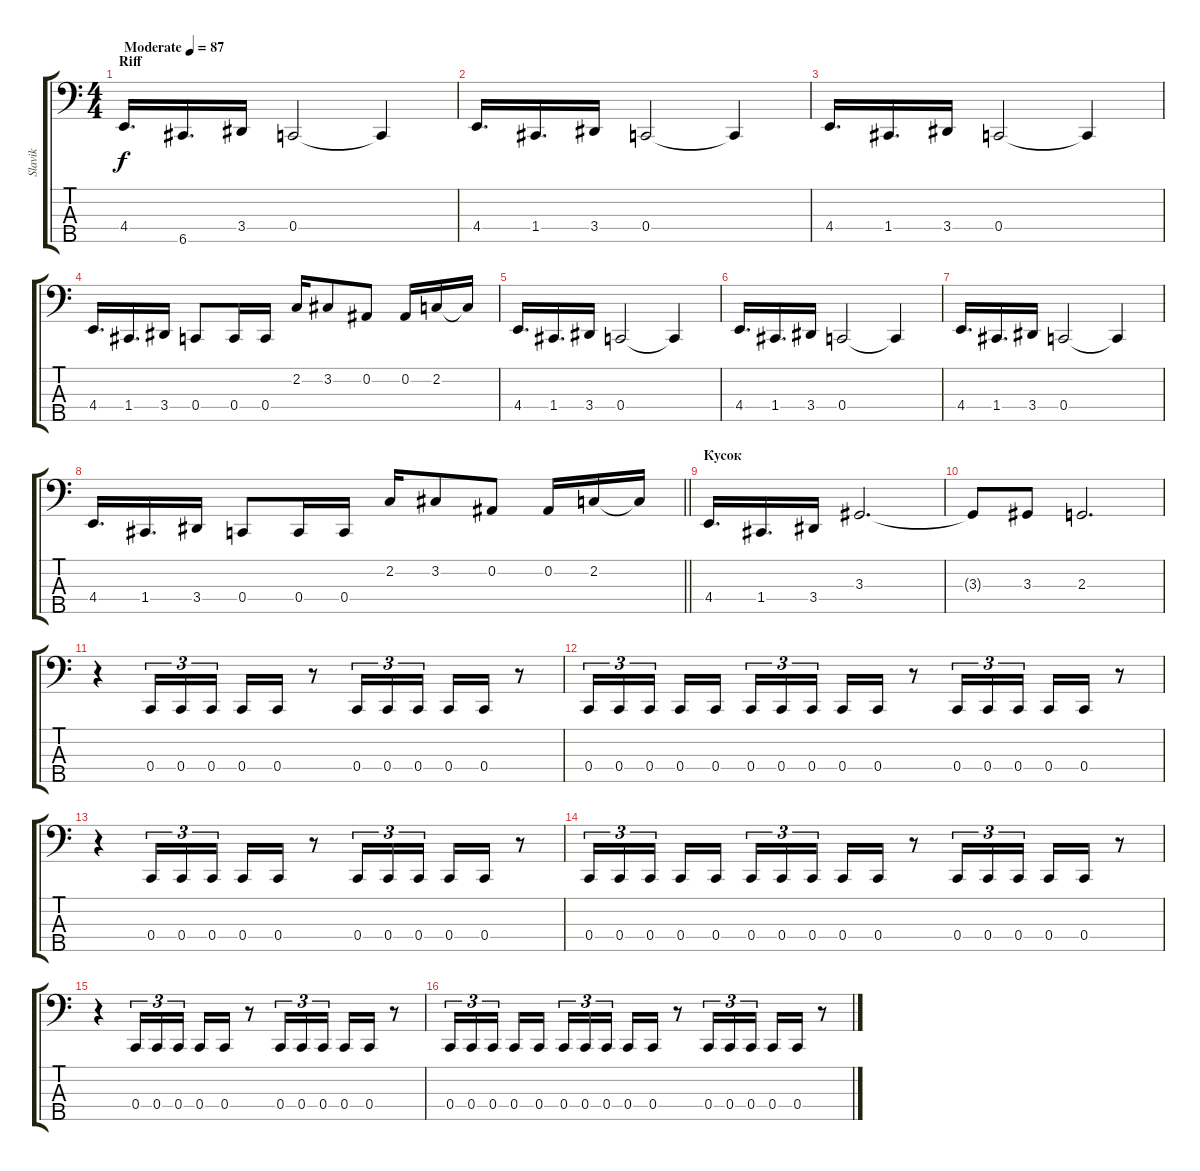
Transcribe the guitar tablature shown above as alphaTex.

\track ("Slavik" "Slavik") {instrument electricbassfinger}
\staff {score tabs}
\tuning (Eb2 Bb1 F1 C1 G0) {hide}
\ts (4 4)
\section ("" "Riff")
\tempo (87 "Moderate")
\clef f4
\ks c
4.4.16{d dy f instrument electricbassfinger} 6.5.16{d} 3.4.16 0.4.2 0.4{t}.4 |
4.4.16{d} 1.4.16{d} 3.4.16 0.4.2 0.4{t}.4 |
4.4.16{d} 1.4.16{d} 3.4.16 0.4.2 0.4{t}.4 |
4.4.16{d} 1.4.16{d} 3.4.16 0.4.8 0.4.16 0.4.16 2.2.16 3.2.8 0.2.8 0.2.16 2.2.16 2.2{t}.16 |
4.4.16{d} 1.4.16{d} 3.4.16 0.4.2 0.4{t}.4 |
4.4.16{d} 1.4.16{d} 3.4.16 0.4.2 0.4{t}.4 |
4.4.16{d} 1.4.16{d} 3.4.16 0.4.2 0.4{t}.4 |
\barLineRight lightlight
4.4.16{d} 1.4.16{d} 3.4.16 0.4.8 0.4.16 0.4.16 2.2.16 3.2.8 0.2.8 0.2.16 2.2.16 2.2{t}.16 |
\section ("" "Кусок")
4.4.16{d} 1.4.16{d} 3.4.16 3.3.2{d} |
3.3{t}.8 3.3.8 2.3.2{d} |
r.4 0.4.16{tu (3 2)} 0.4.16{tu (3 2)} 0.4.16{tu (3 2) beam splitsecondary} 0.4.16 0.4.16 r.8 0.4.16{tu (3 2)} 0.4.16{tu (3 2)} 0.4.16{tu (3 2)} 0.4.16 0.4.16 r.8 |
0.4.16{tu (3 2)} 0.4.16{tu (3 2)} 0.4.16{tu (3 2) beam splitsecondary} 0.4.16 0.4.16 0.4.16{tu (3 2)} 0.4.16{tu (3 2)} 0.4.16{tu (3 2) beam splitsecondary} 0.4.16 0.4.16 r.8 0.4.16{tu (3 2)} 0.4.16{tu (3 2)} 0.4.16{tu (3 2)} 0.4.16 0.4.16 r.8 |
r.4 0.4.16{tu (3 2)} 0.4.16{tu (3 2)} 0.4.16{tu (3 2) beam splitsecondary} 0.4.16 0.4.16 r.8 0.4.16{tu (3 2)} 0.4.16{tu (3 2)} 0.4.16{tu (3 2)} 0.4.16 0.4.16 r.8 |
0.4.16{tu (3 2)} 0.4.16{tu (3 2)} 0.4.16{tu (3 2) beam splitsecondary} 0.4.16 0.4.16 0.4.16{tu (3 2)} 0.4.16{tu (3 2)} 0.4.16{tu (3 2) beam splitsecondary} 0.4.16 0.4.16 r.8 0.4.16{tu (3 2)} 0.4.16{tu (3 2)} 0.4.16{tu (3 2)} 0.4.16 0.4.16 r.8 |
r.4 0.4.16{tu (3 2)} 0.4.16{tu (3 2)} 0.4.16{tu (3 2) beam splitsecondary} 0.4.16 0.4.16 r.8 0.4.16{tu (3 2)} 0.4.16{tu (3 2)} 0.4.16{tu (3 2)} 0.4.16 0.4.16 r.8 |
0.4.16{tu (3 2)} 0.4.16{tu (3 2)} 0.4.16{tu (3 2) beam splitsecondary} 0.4.16 0.4.16 0.4.16{tu (3 2)} 0.4.16{tu (3 2)} 0.4.16{tu (3 2) beam splitsecondary} 0.4.16 0.4.16 r.8 0.4.16{tu (3 2)} 0.4.16{tu (3 2)} 0.4.16{tu (3 2)} 0.4.16 0.4.16 r.8
